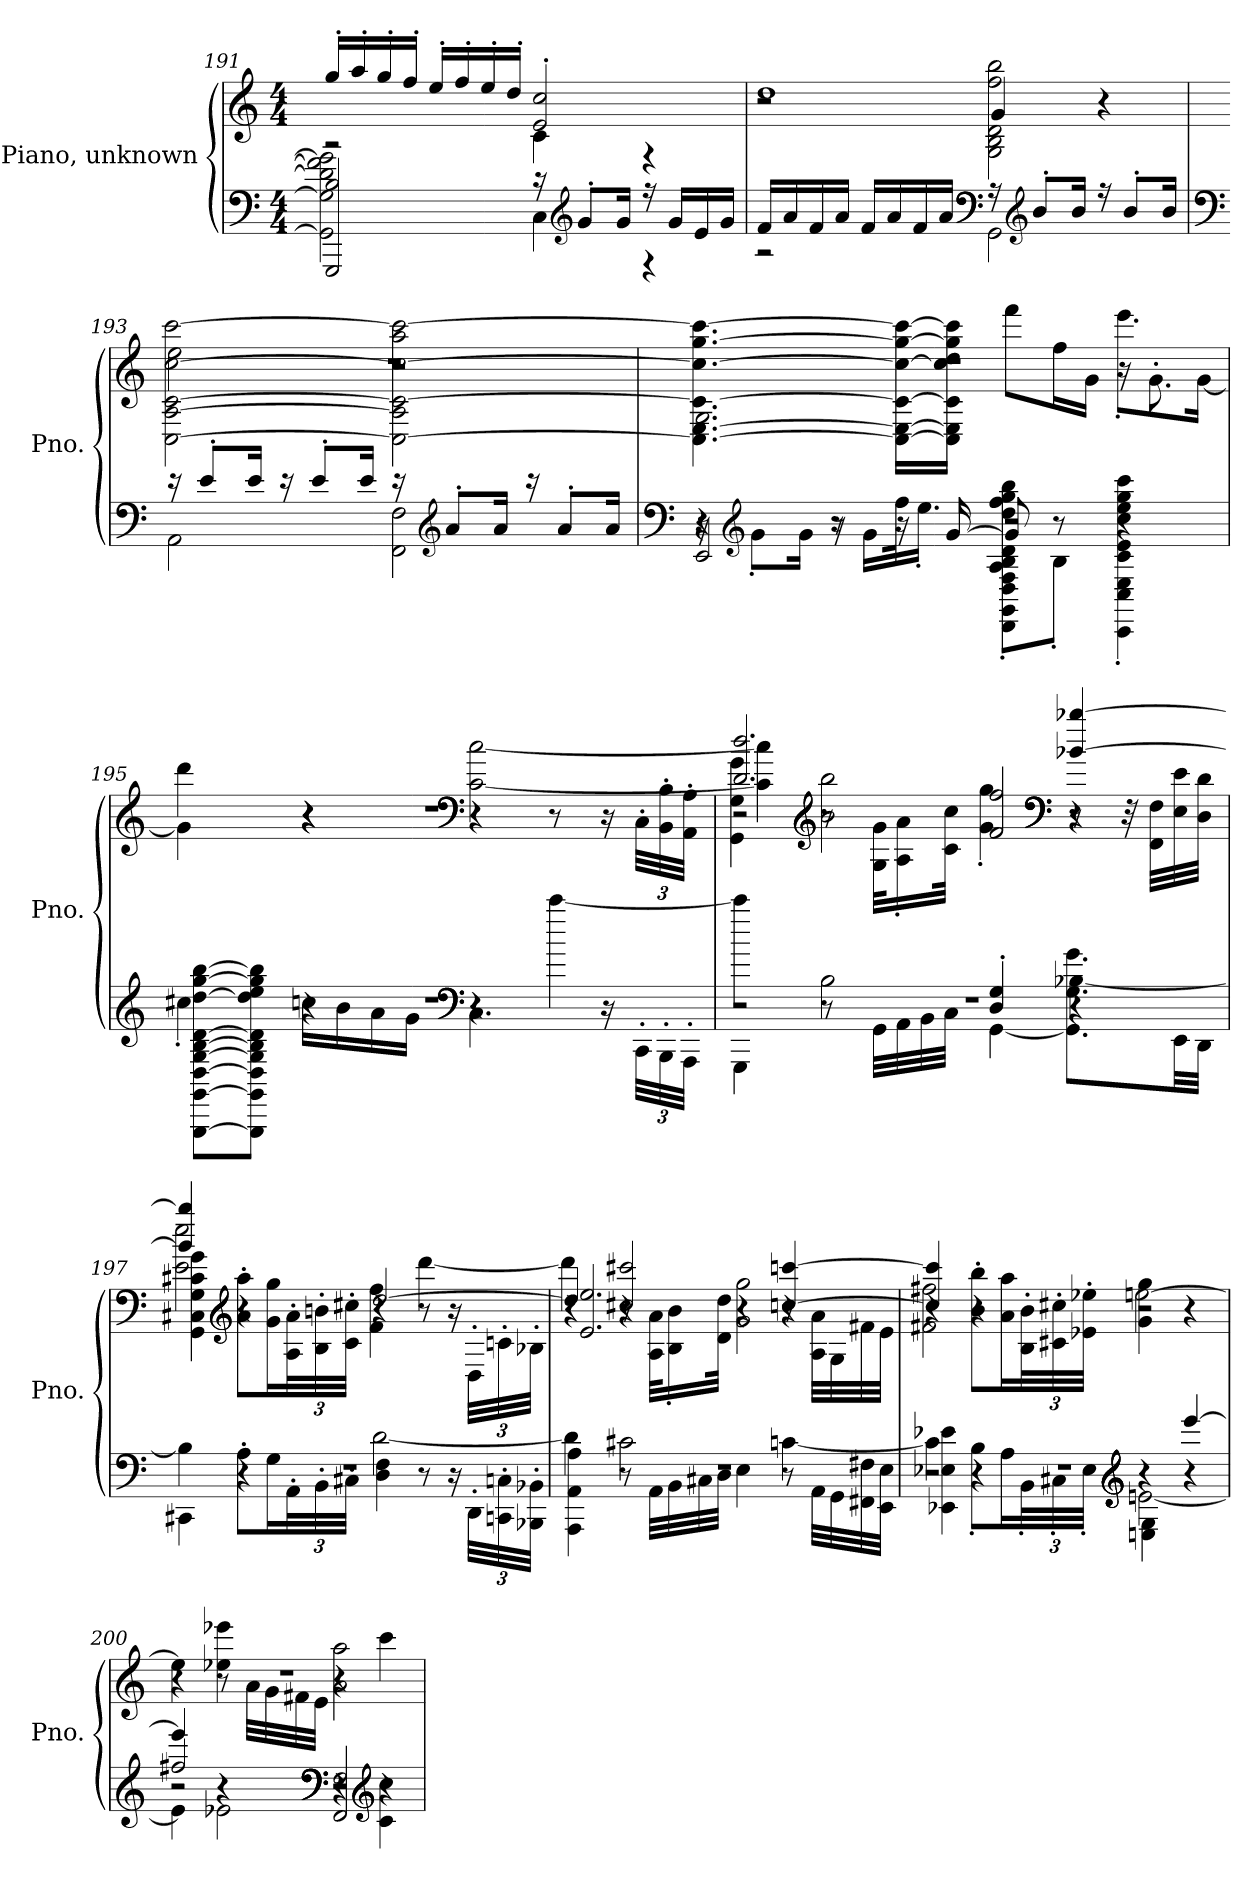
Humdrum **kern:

**kern	**kern
*part1	*part1
*staff2	*staff1
*I"Piano, unknown	*
*I'Pno.	*
*clefF4	*clefG2
*k[]	*k[]
*M4/4	*M4/4
=191	=191
*^	*^
2GGG/ 2B/	2GG\] 2G\] 2d\] 2f\] 2g\]	16gg'/LL	2r
.	.	16aa'/	.
.	.	16gg'/	.
.	.	16ff'/JJ	.
.	.	16ee'/LL	.
.	.	16ff'/	.
.	.	16ee'/	.
.	.	16dd'/JJ	.
16r	4C\	2e/' 2cc/'	4c\
*clefG2	*	*	*
8g'/L	.	.	.
16g/Jk	.	.	.
16r	4r	.	4r
16g/LL	.	.	.
16e/	.	.	.
16g/JJ	.	.	.
=192	=192	=192	=192
*	*	*	*^
16f/LL	2r	1dd	2r	2r
16a/	.	.	.	.
16f/	.	.	.	.
16a/JJ	.	.	.	.
16f/LL	.	.	.	.
16a/	.	.	.	.
16f/	.	.	.	.
16a/JJ	.	.	.	.
*clefF4	*	*	*	*
16r	2GG\	.	2G\ 2B\ 2d\ 2ff\ 2bb\	4g/
*clefG2	*	*	*	*
8b'/L	.	.	.	.
16b/Jk	.	.	.	.
16r	.	.	.	4r
8b'/L	.	.	.	.
16b/Jk	.	.	.	.
!!LO:LB:g=z	!!	!!
=193	=193	=193	=193	=193
*clefF4	*	*	*	*
16r	2AA\	1r	2ee\	[2C\ [2A\ [2c\ [2cc\ [2ccc\
8e'/L	.	.	.	.
16e/Jk	.	.	.	.
16r	.	.	.	.
8e'/L	.	.	.	.
16e/Jk	.	.	.	.
16r	2FF\ 2F\	.	2r	2C\_ 2A\] 2c\_ 2cc\_ 2aa\ 2ccc\_
*clefG2	*	*	*	*
8a'/L	.	.	.	.
16a/Jk	.	.	.	.
16r	.	.	.	.
8a'/L	.	.	.	.
16a/Jk	.	.	.	.
*v	*v	*	*	*
=194	=194	=194	=194
*clefF4	*	*	*
*^	*	*	*
*	*^	*	*	*
4r	16r	2EE/	1r	2.G\	4.C\_ [4.E\ 4.c\_ 4.cc\_ [4.gg\ 4.ccc\_
*clefG2	*	*	*	*	*
.	8g'\L	.	.	.	.
.	16g\Jk	.	.	.	.
8r	16r	.	.	.	.
.	16g\LL	.	.	.	.
16r	32ff\K	.	.	.	16C\_ 16E\_ 16c\_ 16cc\_ 16gg\_ 16ccc\_LL
.	16.ee'\JJ	.	.	.	.
[16g/	.	.	.	.	16C\] 16E\] 16c\] 16cc\] 16dd\ 16gg\] 16ccc\]JJ
8g/]	8DD\' 8GG\' 8D\' 8F\' 8A\' 8B\' 8d\' 8dd\' 8ff\' 8gg\' 8bb\'L	2r	.	.	8fff\L
8r	8B'\J	.	.	.	16ff\L
.	.	.	.	.	16g\JJ
4r	4CC\' 4C\' 4E\' 4c\' 4e\' 4cc\' 4ee\' 4gg\' 4ccc\'	.	.	8.eee'\L	16r
.	.	.	.	.	8.g'\
.	.	.	.	[16g\Jk	.
!!LO:LB:g=z	!!	!!
=195	=195	=195	=195	=195	=195
1r	4cc#X'\	[8GGG\ [8GG\ [8D\ [8G\ [8B\ [8d\ [8dd\ [8gg\ [8bb\L	1r	4g\]	4ddd\
.	.	8GGG\] 8GG\] 8D\] 8G\] 8B\] 8d\] 8dd\] 8ee\ 8gg\] 8bb\]J	.	.	.
.	4r	16ccn\LL	.	4r	4r
.	.	16b\	.	.	.
.	.	16a\	.	.	.
.	.	16g\JJ	.	.	.
*clefF4	*	*	*clefF4	*	*
.	4r	4.C\	.	[2c\ [2cc\	4r
.	[4ccc\	.	.	.	8r
.	.	16r	.	.	16r
*	*	*Xbrackettup	*	*	*Xbrackettup
.	.	48CC'\LLL	.	.	48C'\LLL
.	.	48BBB'\	.	.	48BB\' 48B\'
.	.	48AAA'\JJJ	.	.	48AA\' 48A\'JJJ
=196	=196	=196	=196	=196	=196
*	*	*^	*	*	*^
1r	4ccc\]	2r	4GGG\	2.d/ 2.dd/	4c\] 4cc\]	2r	4GG\ 4G\ 4g\
*	*	*	*	*clefG2	*	*	*
.	2B\	.	8r	.	2b\ 2bb\	.	8r
.	.	.	32GG\LLL	.	.	.	32G\ 32g\KLL
.	.	.	32AA\	.	.	.	16A\' 16a\'
.	.	.	32BB\	.	.	.	.
.	.	.	32C\JJJ	.	.	.	32c\ 32cc\JJk
.	.	4D/' 4G/'	[4GG\	.	.	2f/ 2ff/	4g\' 4gg\'
*	*	*	*	*clefF4	*	*	*
.	[4B-X\	4r	8.GG\] 8.G\ 8.g\L	[4b-X/ [4bb-X/	4r	.	8r
.	.	.	.	.	.	.	32r
.	.	.	.	.	.	.	32FF\ 32F\LLL
.	.	.	32EE\LL	.	.	.	32E\ 32e\
.	.	.	32DD\JJJ	.	.	.	32D\ 32d\JJJ
*	*	*v	*v	*	*	*	*
*	*	*	*	*	*v	*v
!!LO:LB:g=z
=197	=197	=197	=197	=197	=197
1r	4B-\]	4CC#X\	4b-/] 4bb-/]	2e\ 2ee\	4GG\ 4C#X\ 4G\ 4c#X\ 4g\
*	*	*	*clefG2	*	*
.	4r	8A'\L	4r	.	8a\' 8aa\'L
.	.	16G\L	.	.	16g\ 16gg\L
.	.	48AA'\L	.	.	48A\' 48a\'L
.	.	48BB'\	.	.	48B\' 48bn\'
.	.	48C#X'\JJJ	.	.	48c#\' 48cc#X\'JJJ
.	[2d\	4D\ 4F\	[2dd/	4f\ 4ff\	4r
.	.	8r	.	[4ddd\	8r
.	.	16r	.	.	16r
.	.	48DD'\LLL	.	.	48D'\LLL
.	.	48CCn\' 48Cn\'	.	.	48cn'\
.	.	48BBB-X\' 48BB-X\'JJJ	.	.	48B-X'\JJJ
=198	=198	=198	=198	=198	=198
*	*	*	*	*	*^
1r	4d\]	4AAA\ 4AA\ 4A\	4dd/]	4ddd\]	2.e/ 2.ee/	4r
.	2c#X\	8r	2cc#X/ 2ccc#X/	4r	.	8r
.	.	32AA\LLL	.	.	.	32A\ 32a\KLL
.	.	32BB\	.	.	.	16B\' 16b\'
.	.	32C#X\	.	.	.	.
.	.	32D\JJJ	.	.	.	32d\ 32dd\JJk
.	.	4E\	.	2g\ 2gg\	.	4r
.	[4cn\	8r	[4ccn/ [4cccn/	.	4r	8r
.	.	32AA\LLL	.	.	.	32A\ 32a\LLL
.	.	32GG\	.	.	.	32G\
.	.	32FF#X\ 32F#X\	.	.	.	32f#X\
.	.	32EE\ 32E\JJJ	.	.	.	32e\JJJ
*	*	*	*	*	*v	*v
!!LO:LB:g=z
=199	=199	=199	=199	=199	=199
*	*	*^	*	*	*
1r	4c\]	2r	4EE-X\ 4E-X\ 4e-X\	4cc/] 4ccc/]	2f#X\ 2ff#X\	4r
.	4r	.	8B'\L	4r	.	8b\' 8bb\'L
.	.	.	16A\L	.	.	16a\ 16aa\L
.	.	.	48BB'\L	.	.	48B\' 48b\'L
.	.	.	48C#X'\	.	.	48c#X\' 48cc#X\'
.	.	.	48E-'\JJJ	.	.	48e-X\' 48ee-X\'JJJ
*clefG2	*	*	*	*	*	*
.	[2en\	4r	4En\ 4G\	2r	4g\ 4gg\	[2een\
.	.	[4eee/	4r	.	4r	.
=200	=200	=200	=200	=200	=200	=200
2ff#X/	4e\]	4eee/]	2r	1r	4r	4ee\]
.	2e-X\	4r	.	.	4ee-X\ 4eee-X\	8r
.	.	.	.	.	.	32a\LLL
.	.	.	.	.	.	32g\
.	.	.	.	.	.	32f#X\
.	.	.	.	.	.	32e\JJJ
*clefF4	*	*	*	*	*	*
2r	.	2FF/ 2F/	4r	.	2a\ 2aa\	4r
*clefG2	*	*	*	*	*	*
.	4r	.	4c\ 4cc\	.	.	4ccc\
*v	*v	*v	*v	*	*	*
*	*v	*v	*v
=	=
*-	*-
